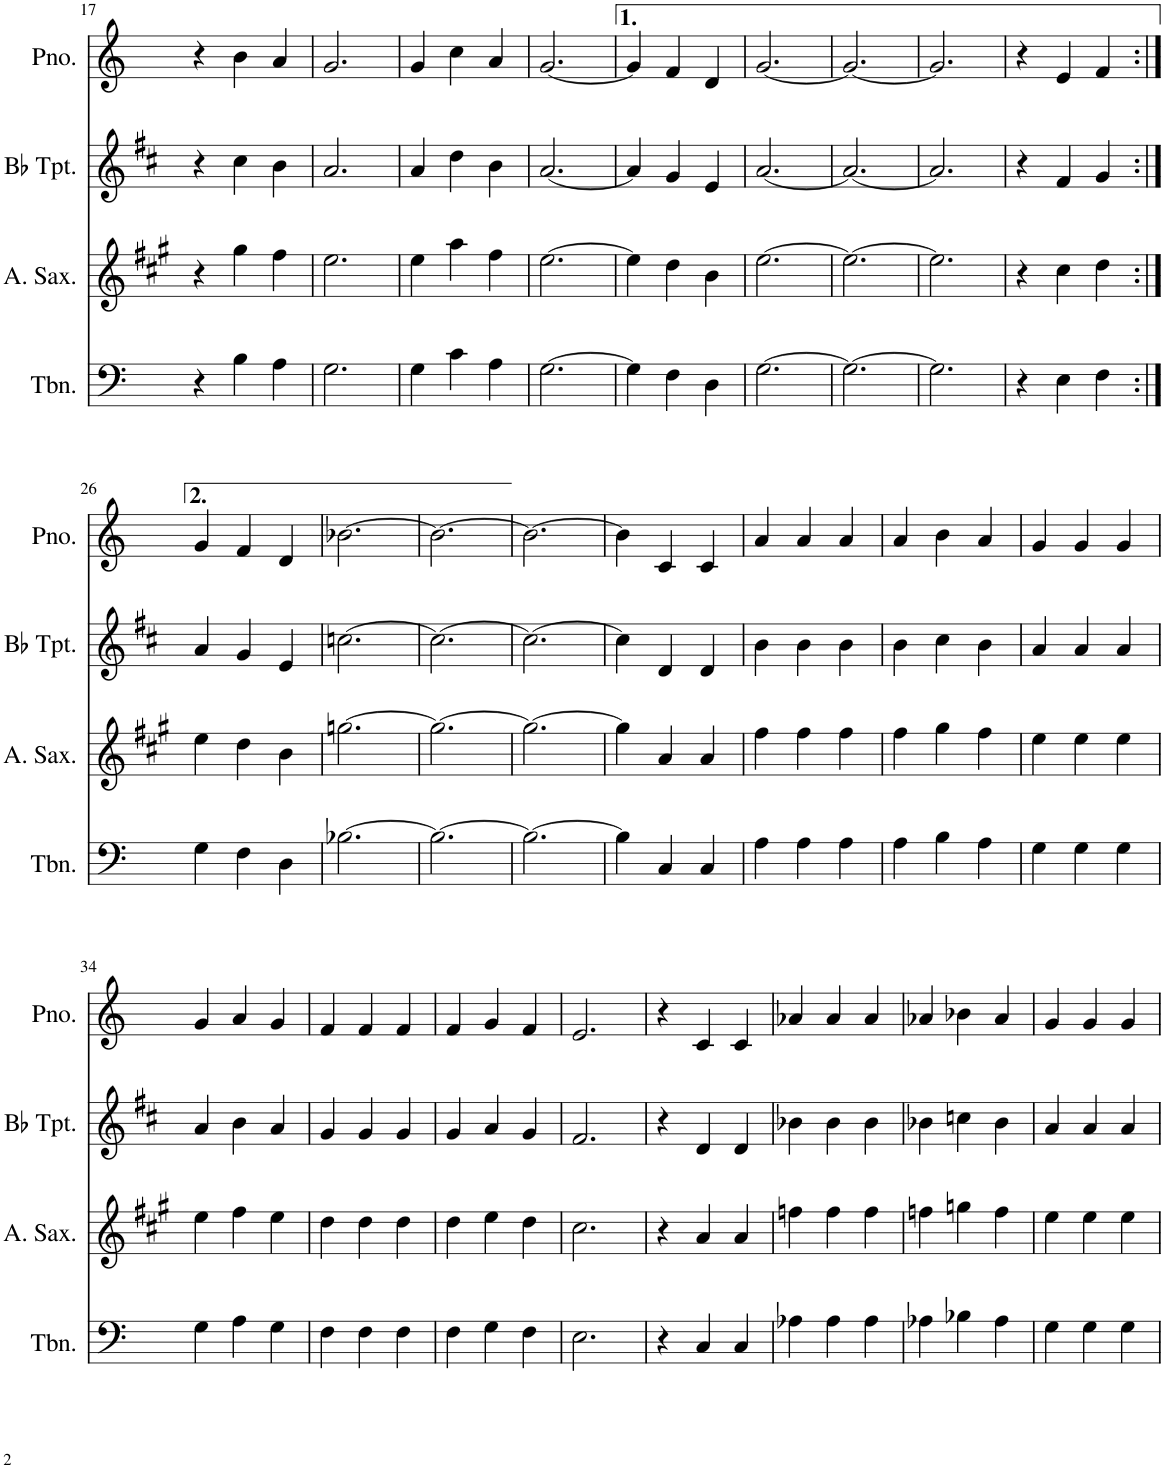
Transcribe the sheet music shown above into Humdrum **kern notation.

**kern	**kern	**kern	**kern
*part4	*part3	*part2	*part1
*staff4	*staff3	*staff2	*staff1
*I"Trombone	*I"Alto Saxophone	*I"Bb Trumpet	*I"Piano
*I'Tbn.	*I'A. Sax.	*I'Bb Tpt.	*I'Pno.
!!LO:PB:g=z
*clefF4	*clefG2	*clefG2	*clefG2
*	*Trd5c9	*Trd1c2	*
*k[]	*k[f#c#g#]	*k[f#c#]	*k[]
*M3/4	*M3/4	*M3/4	*M3/4
=17	=17	=17	=17
4r	4r	4r	4r
4B\	4gg#\	4cc#\	4b\
4A\	4ff#\	4b\	4a/
=18	=18	=18	=18
2.G\	2.ee\	2.a/	2.g/
=19	=19	=19	=19
4G\	4ee\	4a/	4g/
4c\	4aa\	4dd\	4cc\
4A\	4ff#\	4b\	4a/
=20	=20	=20	=20
[2.G\	[2.ee\	[2.a/	[2.g/
=21	=21	=21	=21
4G\]	4ee\]	4a/]	4g/]
4F\	4dd\	4g/	4f/
4D\	4b\	4e/	4d/
=22	=22	=22	=22
[2.G\	[2.ee\	[2.a/	[2.g/
=23	=23	=23	=23
2.G\_	2.ee\_	2.a/_	2.g/_
=24	=24	=24	=24
2.G\]	2.ee\]	2.a/]	2.g/]
=25	=25	=25	=25
4r	4r	4r	4r
4E\	4cc#\	4f#/	4e/
4F\	4dd\	4g/	4f/
!!LO:LB:g=z
=26:|!	=26:|!	=26:|!	=26:|!
4G\	4ee\	4a/	4g/
4F\	4dd\	4g/	4f/
4D\	4b\	4e/	4d/
=27	=27	=27	=27
[2.B-X\	[2.ggn\	[2.ccn\	[2.b-X\
=28	=28	=28	=28
2.B-\_	2.gg\_	2.cc\_	2.b-\_
=29	=29	=29	=29
2.B-\_	2.gg\_	2.cc\_	2.b-\_
=30	=30	=30	=30
4B-\]	4gg\]	4cc\]	4b-\]
4C/	4a/	4d/	4c/
4C/	4a/	4d/	4c/
=31	=31	=31	=31
4A\	4ff#\	4b\	4a/
4A\	4ff#\	4b\	4a/
4A\	4ff#\	4b\	4a/
=32	=32	=32	=32
4A\	4ff#\	4b\	4a/
4B\	4gg#\	4cc#\	4b\
4A\	4ff#\	4b\	4a/
=33	=33	=33	=33
4G\	4ee\	4a/	4g/
4G\	4ee\	4a/	4g/
4G\	4ee\	4a/	4g/
!!LO:LB:g=z
=34	=34	=34	=34
4G\	4ee\	4a/	4g/
4A\	4ff#\	4b\	4a/
4G\	4ee\	4a/	4g/
=35	=35	=35	=35
4F\	4dd\	4g/	4f/
4F\	4dd\	4g/	4f/
4F\	4dd\	4g/	4f/
=36	=36	=36	=36
4F\	4dd\	4g/	4f/
4G\	4ee\	4a/	4g/
4F\	4dd\	4g/	4f/
=37	=37	=37	=37
2.E\	2.cc#\	2.f#/	2.e/
=38	=38	=38	=38
4r	4r	4r	4r
4C/	4a/	4d/	4c/
4C/	4a/	4d/	4c/
=39	=39	=39	=39
4A-X\	4ffn\	4b-X\	4a-X/
4A-\	4ff\	4b-\	4a-/
4A-\	4ff\	4b-\	4a-/
=40	=40	=40	=40
4A-X\	4ffn\	4b-X\	4a-X/
4B-X\	4ggn\	4ccn\	4b-X\
4A-\	4ff\	4b-\	4a-/
=41	=41	=41	=41
4G\	4ee\	4a/	4g/
4G\	4ee\	4a/	4g/
4G\	4ee\	4a/	4g/
=	=	=	=
*-	*-	*-	*-
